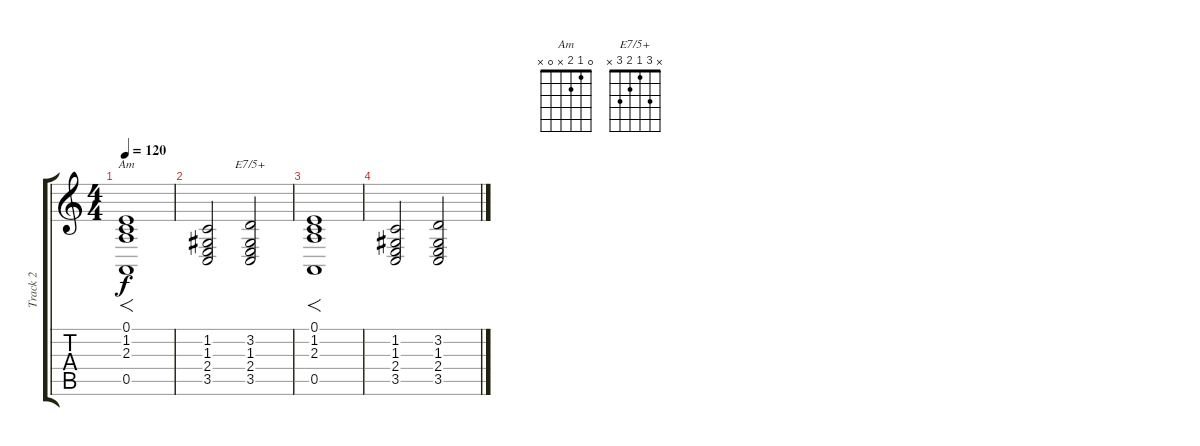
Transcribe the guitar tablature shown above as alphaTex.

\track ("Track 2" "Track 2") {instrument brightacousticpiano}
\staff {score tabs}
\tuning (E4 B3 G3 D3 A2 E2) {hide}
\chord ("Am" 0 1 2 x 0 x)
\chord ("E7/5+" x 3 1 2 3 x)
\ts (4 4)
\tempo 120
\clef g2
\ks c
(0.1 1.2 2.3 0.5).1{f ch "Am" dy f} |
(1.2 1.3 2.4 3.5).2 (3.2 1.3 2.4 3.5).2{ch "E7/5+"} |
(0.1 1.2 2.3 0.5).1{f} |
(1.2 1.3 2.4 3.5).2 (3.2 1.3 2.4 3.5).2
